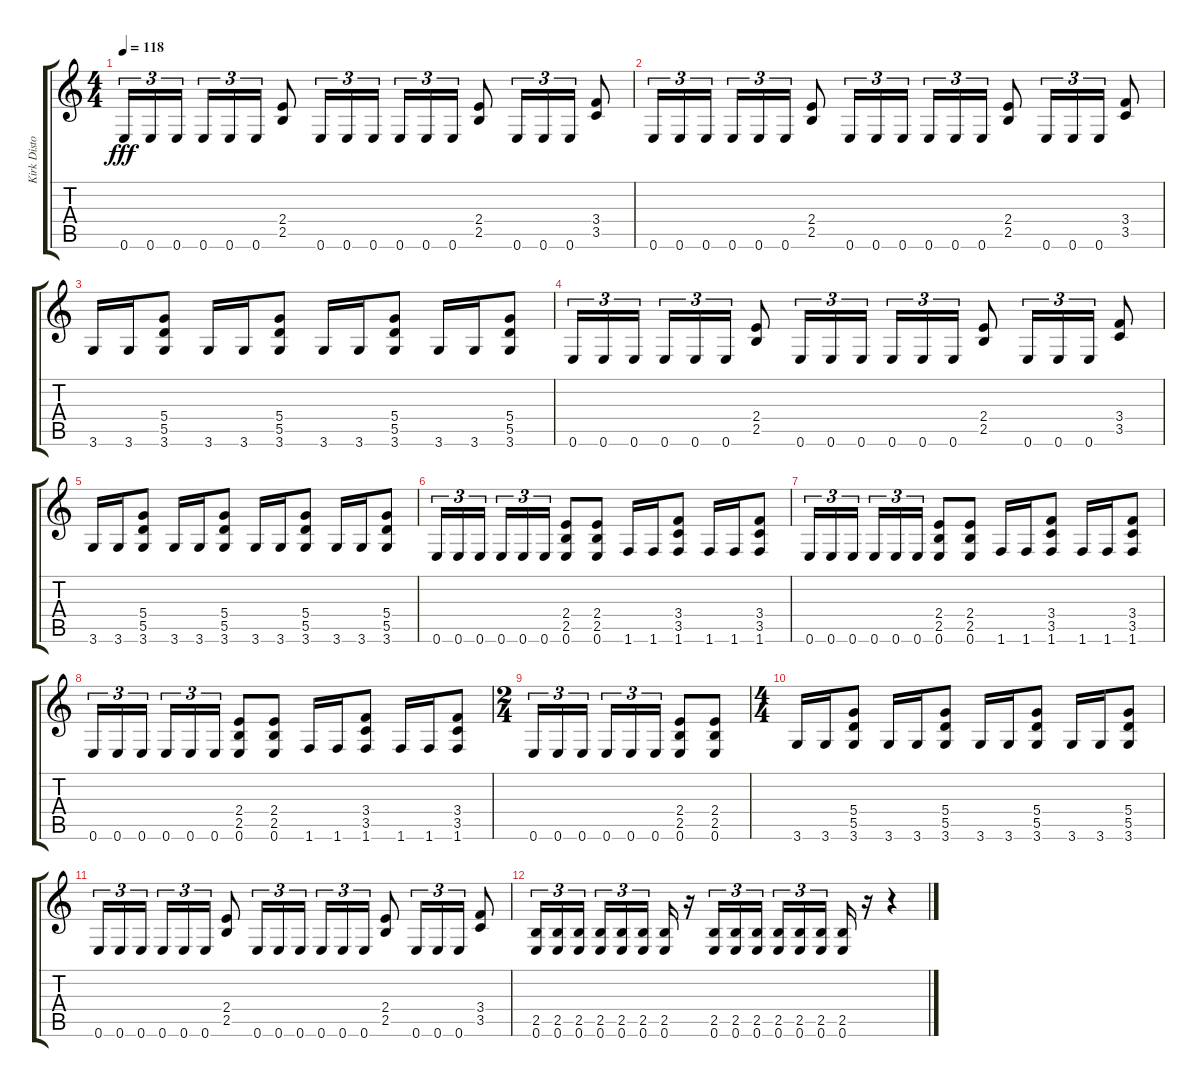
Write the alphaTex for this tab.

\track ("Kirk Distortion" "Kirk Disto") {instrument distortionguitar}
\staff {score tabs}
\tuning (E4 B3 G3 D3 A2 E2) {hide}
\ts (4 4)
\tempo 118
\clef g2
\ks c
0.6.16{tu (3 2) dy fff} 0.6.16{tu (3 2)} 0.6.16{tu (3 2)} 0.6.16{tu (3 2)} 0.6.16{tu (3 2)} 0.6.16{tu (3 2)} (2.4 2.5).8 0.6.16{tu (3 2)} 0.6.16{tu (3 2)} 0.6.16{tu (3 2)} 0.6.16{tu (3 2)} 0.6.16{tu (3 2)} 0.6.16{tu (3 2)} (2.4 2.5).8 0.6.16{tu (3 2)} 0.6.16{tu (3 2)} 0.6.16{tu (3 2)} (3.4 3.5).8 |
0.6.16{tu (3 2)} 0.6.16{tu (3 2)} 0.6.16{tu (3 2)} 0.6.16{tu (3 2)} 0.6.16{tu (3 2)} 0.6.16{tu (3 2)} (2.4 2.5).8 0.6.16{tu (3 2)} 0.6.16{tu (3 2)} 0.6.16{tu (3 2)} 0.6.16{tu (3 2)} 0.6.16{tu (3 2)} 0.6.16{tu (3 2)} (2.4 2.5).8 0.6.16{tu (3 2)} 0.6.16{tu (3 2)} 0.6.16{tu (3 2)} (3.4 3.5).8 |
3.6.16 3.6.16 (5.4 5.5 3.6).8 3.6.16 3.6.16 (5.4 5.5 3.6).8 3.6.16 3.6.16 (5.4 5.5 3.6).8 3.6.16 3.6.16 (5.4 5.5 3.6).8 |
0.6.16{tu (3 2)} 0.6.16{tu (3 2)} 0.6.16{tu (3 2)} 0.6.16{tu (3 2)} 0.6.16{tu (3 2)} 0.6.16{tu (3 2)} (2.4 2.5).8 0.6.16{tu (3 2)} 0.6.16{tu (3 2)} 0.6.16{tu (3 2)} 0.6.16{tu (3 2)} 0.6.16{tu (3 2)} 0.6.16{tu (3 2)} (2.4 2.5).8 0.6.16{tu (3 2)} 0.6.16{tu (3 2)} 0.6.16{tu (3 2)} (3.4 3.5).8 |
3.6.16 3.6.16 (5.4 5.5 3.6).8 3.6.16 3.6.16 (5.4 5.5 3.6).8 3.6.16 3.6.16 (5.4 5.5 3.6).8 3.6.16 3.6.16 (5.4 5.5 3.6).8 |
0.6.16{tu (3 2)} 0.6.16{tu (3 2)} 0.6.16{tu (3 2)} 0.6.16{tu (3 2)} 0.6.16{tu (3 2)} 0.6.16{tu (3 2)} (2.4 2.5 0.6).8 (2.4 2.5 0.6).8 1.6.16 1.6.16 (3.4 3.5 1.6).8 1.6.16 1.6.16 (3.4 3.5 1.6).8 |
0.6.16{tu (3 2)} 0.6.16{tu (3 2)} 0.6.16{tu (3 2)} 0.6.16{tu (3 2)} 0.6.16{tu (3 2)} 0.6.16{tu (3 2)} (2.4 2.5 0.6).8 (2.4 2.5 0.6).8 1.6.16 1.6.16 (3.4 3.5 1.6).8 1.6.16 1.6.16 (3.4 3.5 1.6).8 |
0.6.16{tu (3 2)} 0.6.16{tu (3 2)} 0.6.16{tu (3 2)} 0.6.16{tu (3 2)} 0.6.16{tu (3 2)} 0.6.16{tu (3 2)} (2.4 2.5 0.6).8 (2.4 2.5 0.6).8 1.6.16 1.6.16 (3.4 3.5 1.6).8 1.6.16 1.6.16 (3.4 3.5 1.6).8 |
\ts (2 4)
0.6.16{tu (3 2)} 0.6.16{tu (3 2)} 0.6.16{tu (3 2)} 0.6.16{tu (3 2)} 0.6.16{tu (3 2)} 0.6.16{tu (3 2)} (2.4 2.5 0.6).8 (2.4 2.5 0.6).8 |
\ts (4 4)
3.6.16 3.6.16 (5.4 5.5 3.6).8 3.6.16 3.6.16 (5.4 5.5 3.6).8 3.6.16 3.6.16 (5.4 5.5 3.6).8 3.6.16 3.6.16 (5.4 5.5 3.6).8 |
0.6.16{tu (3 2)} 0.6.16{tu (3 2)} 0.6.16{tu (3 2)} 0.6.16{tu (3 2)} 0.6.16{tu (3 2)} 0.6.16{tu (3 2)} (2.4 2.5).8 0.6.16{tu (3 2)} 0.6.16{tu (3 2)} 0.6.16{tu (3 2)} 0.6.16{tu (3 2)} 0.6.16{tu (3 2)} 0.6.16{tu (3 2)} (2.4 2.5).8 0.6.16{tu (3 2)} 0.6.16{tu (3 2)} 0.6.16{tu (3 2)} (3.4 3.5).8 |
(2.5 0.6).16{tu (3 2)} (2.5 0.6).16{tu (3 2)} (2.5 0.6).16{tu (3 2)} (2.5 0.6).16{tu (3 2)} (2.5 0.6).16{tu (3 2)} (2.5 0.6).16{tu (3 2)} (2.5 0.6).16 r.16 (2.5 0.6).16{tu (3 2)} (2.5 0.6).16{tu (3 2)} (2.5 0.6).16{tu (3 2)} (2.5 0.6).16{tu (3 2)} (2.5 0.6).16{tu (3 2)} (2.5 0.6).16{tu (3 2)} (2.5 0.6).16 r.16 r.4
